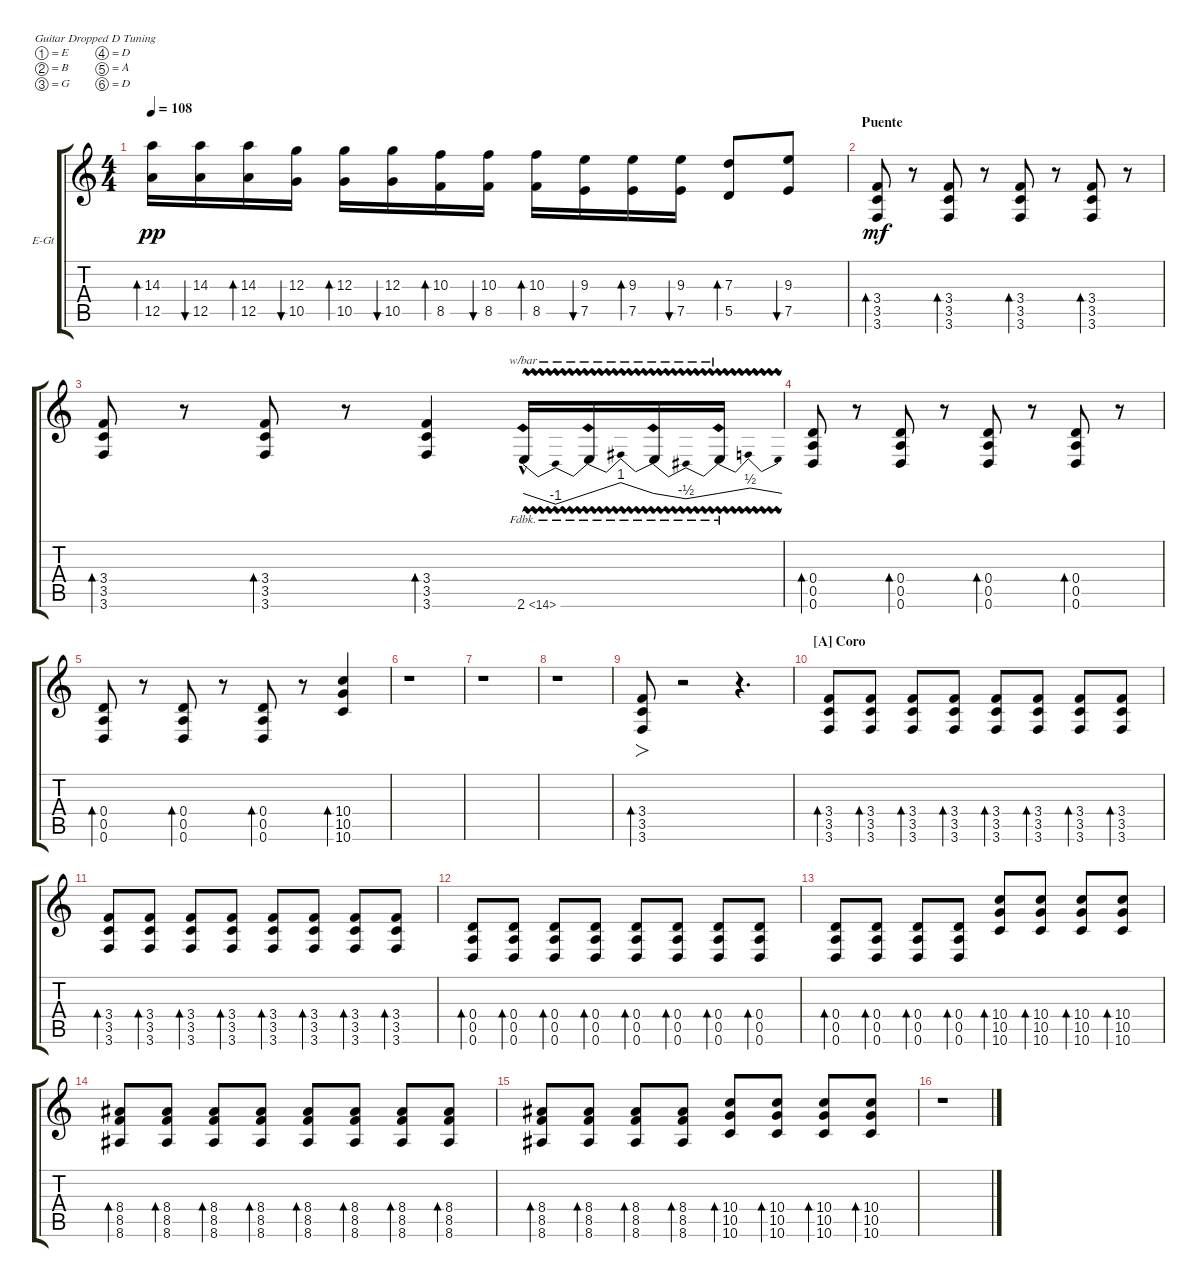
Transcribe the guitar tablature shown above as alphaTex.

\defaultSystemsLayout 4
\bracketExtendMode groupsimilarinstruments
\firstSystemTrackNameOrientation horizontal
\otherSystemsTrackNameOrientation horizontal
\track ("E. Guitar 3" "E-Gt") {instrument electricguitarclean}
\staff {score tabs}
\tuning (E4 B3 G3 D3 A2 D2)
\ts (4 4)
\tempo 108
\clef g2
\ks c
(12.5 14.3).16{bd 30 dy pp} (14.3 12.5).16{bu 30} (14.3 12.5).16{bd 30} (10.5 12.3).16{bu 30} (10.5 12.3).16{bd 30} (10.5 12.3).16{bu 30} (8.5 10.3).16{bd 30} (8.5 10.3).16{bu 30} (8.5 10.3).16{bd 30} (7.5 9.3).16{bu 30} (7.5 9.3).16{bd 30} (7.5 9.3).16{bu 30} (5.5 7.3).8{bd 30} (9.3 7.5).8{bu 30} |
\section ("" "Puente")
(3.5 3.6 3.4).8{bd 30 dy mf} r.8 (3.5 3.4 3.6).8{bd 30} r.8 (3.5 3.6 3.4).8{bd 30} r.8 (3.5 3.4 3.6).8{bd 30} r.8 |
(3.5 3.4 3.6).8{bd 30} r.8 (3.5 3.4 3.6).8{bd 30} r.8 (3.6 3.4 3.5).4{bd 30} 2.6{fh 12 vw hac}.16{tbe (dip default 1.7999999999999998 0 14.399999999999999 -4 15 -4 42 0)} 2.6{fh 12 vw t}.16{tbe (dip default 0.6 0 14.399999999999999 4 15 4 32.4 0)} 2.6{fh 12 vw t}.16{tbe (dip default 0 0 15 -2 34.8 0)} 2.6{fh 12 vw t}.16{tbe (dip default 0 0 15 2 33 0)} |
(0.5 0.4 0.6).8{bd 30} r.8 (0.5 0.4 0.6).8{bd 30} r.8 (0.5 0.4 0.6).8{bd 30} r.8 (0.5 0.4 0.6).8{bd 30} r.8 |
(0.5 0.4 0.6).8{bd 30} r.8 (0.5 0.4 0.6).8{bd 30} r.8 (0.5 0.4 0.6).8{bd 30} r.8 (10.5 10.4 10.6).4{bd 30} |
r.1 |
r.1 |
r.1 |
(3.5 3.4 3.6).8{fo bd 30} r.2 r.4{d} |
\section ("A" "Coro ")
(3.4 3.5 3.6).8{bd 30} (3.4 3.5 3.6).8{bd 30} (3.4 3.5 3.6).8{bd 30} (3.4 3.5 3.6).8{bd 30} (3.4 3.5 3.6).8{bd 30} (3.4 3.5 3.6).8{bd 30} (3.4 3.5 3.6).8{bd 30} (3.4 3.5 3.6).8{bd 30} |
(3.4 3.5 3.6).8{bd 30} (3.4 3.5 3.6).8{bd 30} (3.4 3.5 3.6).8{bd 30} (3.4 3.5 3.6).8{bd 30} (3.4 3.5 3.6).8{bd 30} (3.4 3.5 3.6).8{bd 30} (3.4 3.5 3.6).8{bd 30} (3.4 3.5 3.6).8{bd 30} |
(0.4 0.5 0.6).8{bd 30} (0.4 0.5 0.6).8{bd 30} (0.4 0.5 0.6).8{bd 30} (0.4 0.5 0.6).8{bd 30} (0.4 0.5 0.6).8{bd 30} (0.4 0.5 0.6).8{bd 30} (0.4 0.5 0.6).8{bd 30} (0.4 0.5 0.6).8{bd 30} |
(0.4 0.5 0.6).8{bd 30} (0.4 0.5 0.6).8{bd 30} (0.4 0.5 0.6).8{bd 30} (0.4 0.5 0.6).8{bd 30} (10.4 10.5 10.6).8{bd 30} (10.4 10.5 10.6).8{bd 30} (10.4 10.5 10.6).8{bd 30} (10.4 10.5 10.6).8{bd 30} |
(8.5 8.4 8.6).8{bd 30} (8.5 8.4 8.6).8{bd 30} (8.5 8.4 8.6).8{bd 30} (8.5 8.4 8.6).8{bd 30} (8.5 8.4 8.6).8{bd 30} (8.5 8.4 8.6).8{bd 30} (8.5 8.4 8.6).8{bd 30} (8.5 8.4 8.6).8{bd 30} |
(8.5 8.4 8.6).8{bd 30} (8.5 8.4 8.6).8{bd 30} (8.5 8.4 8.6).8{bd 30} (8.5 8.4 8.6).8{bd 30} (10.4 10.5 10.6).8{bd 30} (10.4 10.5 10.6).8{bd 30} (10.4 10.5 10.6).8{bd 30} (10.4 10.5 10.6).8{bd 30} |
r.1
